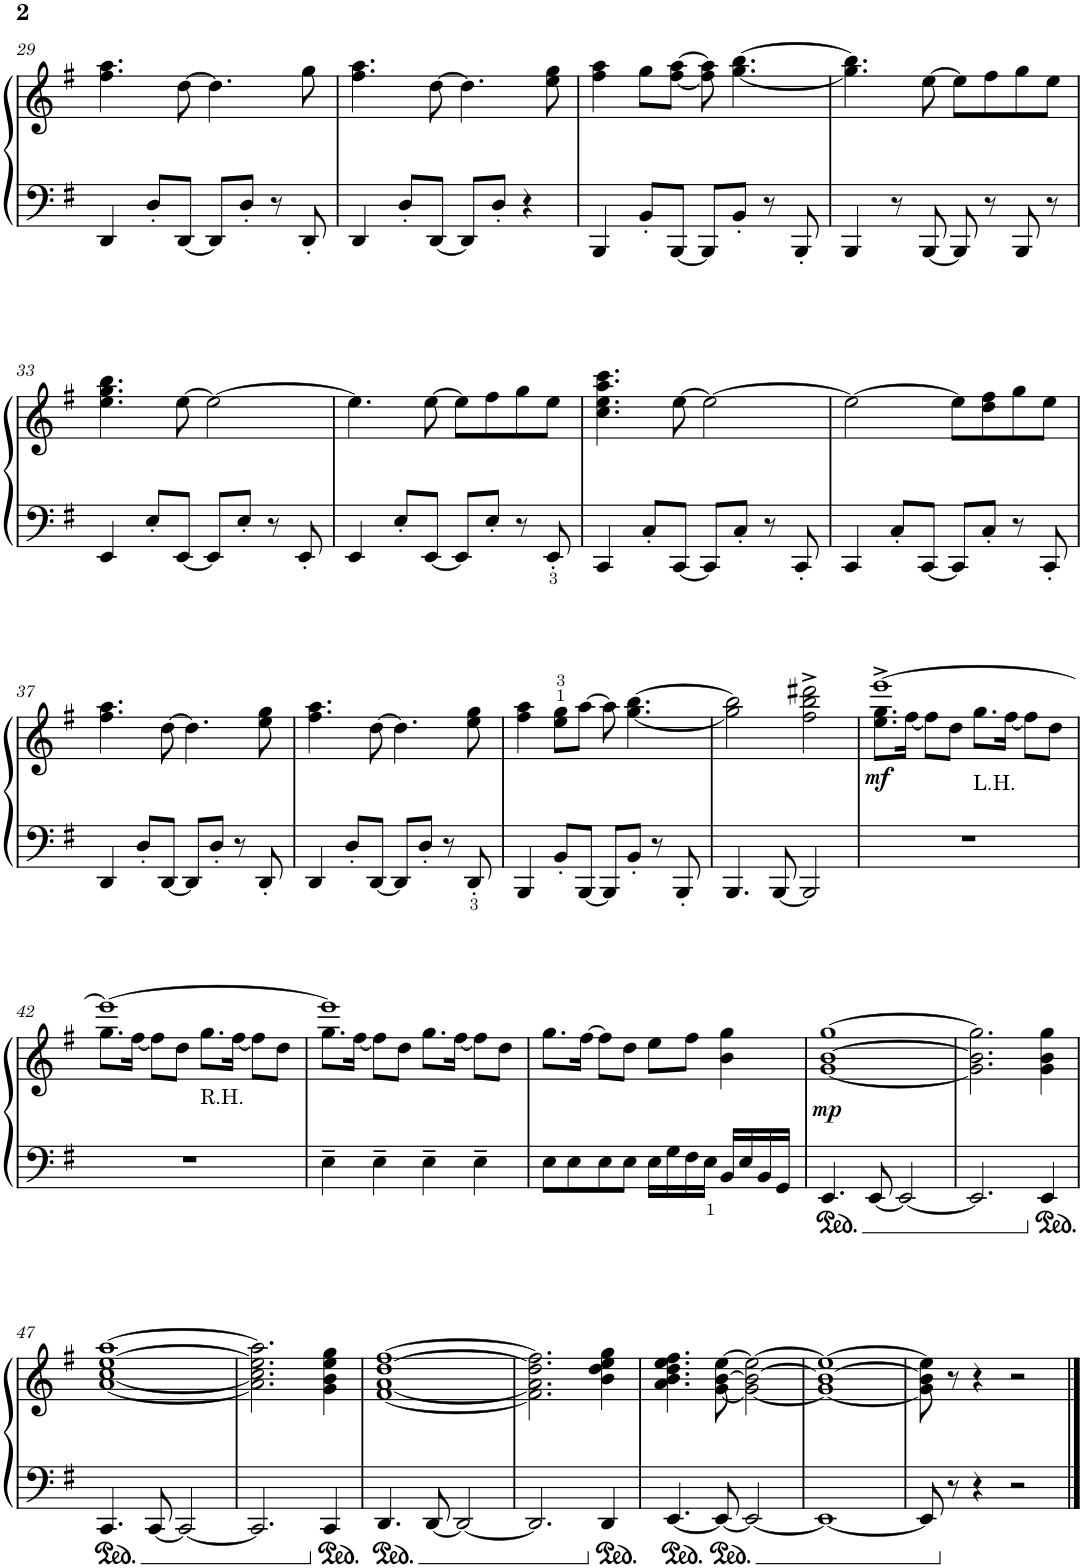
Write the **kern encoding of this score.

**kern	**kern	**dynam
*part1	*part1	*part1
*staff2	*staff1	*staff1/2
*I"鋼琴	*	*
!!LO:PB:g=z
*clefF4	*clefG2	*
*k[f#]	*k[f#]	*
*M4/4	*M4/4	*
=29	=29	=29
4DD/	4.ff#\ 4.aa\	.
8D'/L	.	.
[8DD/J	[8dd\	.
8DD/L]	4.dd\]	.
8D'/J	.	.
8r	.	.
8DD'/	8gg\	.
=30	=30	=30
4DD/	4.ff#\ 4.aa\	.
8D'/L	.	.
[8DD/J	[8dd\	.
8DD/L]	4.dd\]	.
8D'/J	.	.
4r	.	.
.	8ee\ 8gg\	.
=31	=31	=31
4BBB/	4ff#\ 4aa\	.
8BB'/L	8gg\L	.
[8BBB/J	[8ff#\ [8aa\J	.
8BBB/L]	8ff#\] 8aa\]	.
8BB'/J	[4.gg\ [4.bb\	.
8r	.	.
8BBB'/	.	.
=32	=32	=32
4BBB/	4.gg\] 4.bb\]	.
8r	.	.
[8BBB/	[8ee\	.
8BBB/]	8ee\L]	.
8r	8ff#\	.
8BBB/	8gg\	.
8r	8ee\J	.
!!LO:LB:g=z
=33	=33	=33
4EE/	4.ee\ 4.gg\ 4.bb\	.
8E'/L	.	.
[8EE/J	[8ee\	.
8EE/L]	2ee\_	.
8E'/J	.	.
8r	.	.
8EE'/	.	.
=34	=34	=34
4EE/	4.ee\]	.
8E'/L	.	.
[8EE/J	[8ee\	.
8EE/L]	8ee\L]	.
8E'/J	8ff#\	.
8r	8gg\	.
8EE'/	8ee\J	.
=35	=35	=35
4CC/	4.cc\ 4.ee\ 4.aa\ 4.ccc\	.
8C'/L	.	.
[8CC/J	[8ee\	.
8CC/L]	2ee\_	.
8C'/J	.	.
8r	.	.
8CC'/	.	.
=36	=36	=36
4CC/	2ee\_	.
8C'/L	.	.
[8CC/J	.	.
8CC/L]	8ee\L]	.
8C'/J	8dd\ 8ff#\	.
8r	8gg\	.
8CC'/	8ee\J	.
!!LO:LB:g=z
=37	=37	=37
4DD/	4.ff#\ 4.aa\	.
8D'/L	.	.
[8DD/J	[8dd\	.
8DD/L]	4.dd\]	.
8D'/J	.	.
8r	.	.
8DD'/	8ee\ 8gg\	.
=38	=38	=38
4DD/	4.ff#\ 4.aa\	.
8D'/L	.	.
[8DD/J	[8dd\	.
8DD/L]	4.dd\]	.
8D'/J	.	.
8r	.	.
8DD'/	8ee\ 8gg\	.
=39	=39	=39
4BBB/	4ff#\ 4aa\	.
8BB'/L	8ee\ 8gg\L	.
[8BBB/J	[8aa\J	.
8BBB/L]	8aa\]	.
8BB'/J	[4.gg\ [4.bb\	.
8r	.	.
8BBB'/	.	.
=40	=40	=40
4.BBB/	2gg\] 2bb\]	.
[8BBB/	.	.
2BBB/]	2ff#\^ 2bb\^ 2ddd#X\^	.
=41	=41	=41
*	*^	*
!	!	!	!LO:DY:b
1r	[1eee^	8.ee\ 8.gg\L	mf
.	.	[16ff#\Jk	.
.	.	8ff#\L]	.
.	.	8dd\J	.
!	!	!LO:TX:b:t=L.H.	!
.	.	8.gg\L	.
.	.	[16ff#\Jk	.
.	.	8ff#\L]	.
.	.	8dd\J	.
!!LO:LB:g=z	!!
=42	=42	=42	=42
1r	1eee_	8.gg\L	.
.	.	[16ff#\Jk	.
.	.	8ff#\L]	.
.	.	8dd\J	.
!	!	!LO:TX:b:t=R.H.	!
.	.	8.gg\L	.
.	.	[16ff#\Jk	.
.	.	8ff#\L]	.
.	.	8dd\J	.
=43	=43	=43	=43
4E~\	1eee]	8.gg\L	.
.	.	[16ff#\Jk	.
4E~\	.	8ff#\L]	.
.	.	8dd\J	.
4E~\	.	8.gg\L	.
.	.	[16ff#\Jk	.
4E~\	.	8ff#\L]	.
.	.	8dd\J	.
*	*v	*v	*
=44	=44	=44
8E\L	8.gg\L	.
8E\	.	.
.	[16ff#\Jk	.
8E\	8ff#\L]	.
8E\J	8dd\J	.
16E\LL	8ee\L	.
16G\	.	.
16F#\	8ff#\J	.
16E\JJ	.	.
16BB/LL	4b\ 4gg\	.
16E/	.	.
16BB/	.	.
16GG/JJ	.	.
=45	=45	=45
!	!	!LO:DY:b
4.EE/	[1g [1b [1gg	mp
[8EE/	.	.
2EE/_	.	.
=46	=46	=46
2.EE/]	2.g\] 2.b\] 2.gg\]	.
4EE/	4g\ 4b\ 4gg\	.
!!LO:LB:g=z
=47	=47	=47
4.CC/	[1a [1cc [1ee [1aa	.
[8CC/	.	.
2CC/_	.	.
=48	=48	=48
2.CC/]	2.a\] 2.cc\] 2.ee\] 2.aa\]	.
4CC/	4g\ 4b\ 4ee\ 4gg\	.
=49	=49	=49
4.DD/	[1f# [1a [1dd [1ff#	.
[8DD/	.	.
2DD/_	.	.
=50	=50	=50
2.DD/]	2.f#\] 2.a\] 2.dd\] 2.ff#\]	.
4DD/	4b\ 4dd\ 4ee\ 4gg\	.
=51	=51	=51
[4.EE/	4.a\ 4.b\ 4.dd\ 4.ee\ 4.ff#\	.
8EE/_	[8g\ [8b\ [8ee\	.
2EE/_	2g\_ 2b\_ 2ee\_	.
=52	=52	=52
1EE_	1g_ 1b_ 1ee_	.
=53	=53	=53
8EE/]	8g\] 8b\] 8ee\]	.
8r	8r	.
4r	4r	.
2r	2r	.
==	==	==
*-	*-	*-
